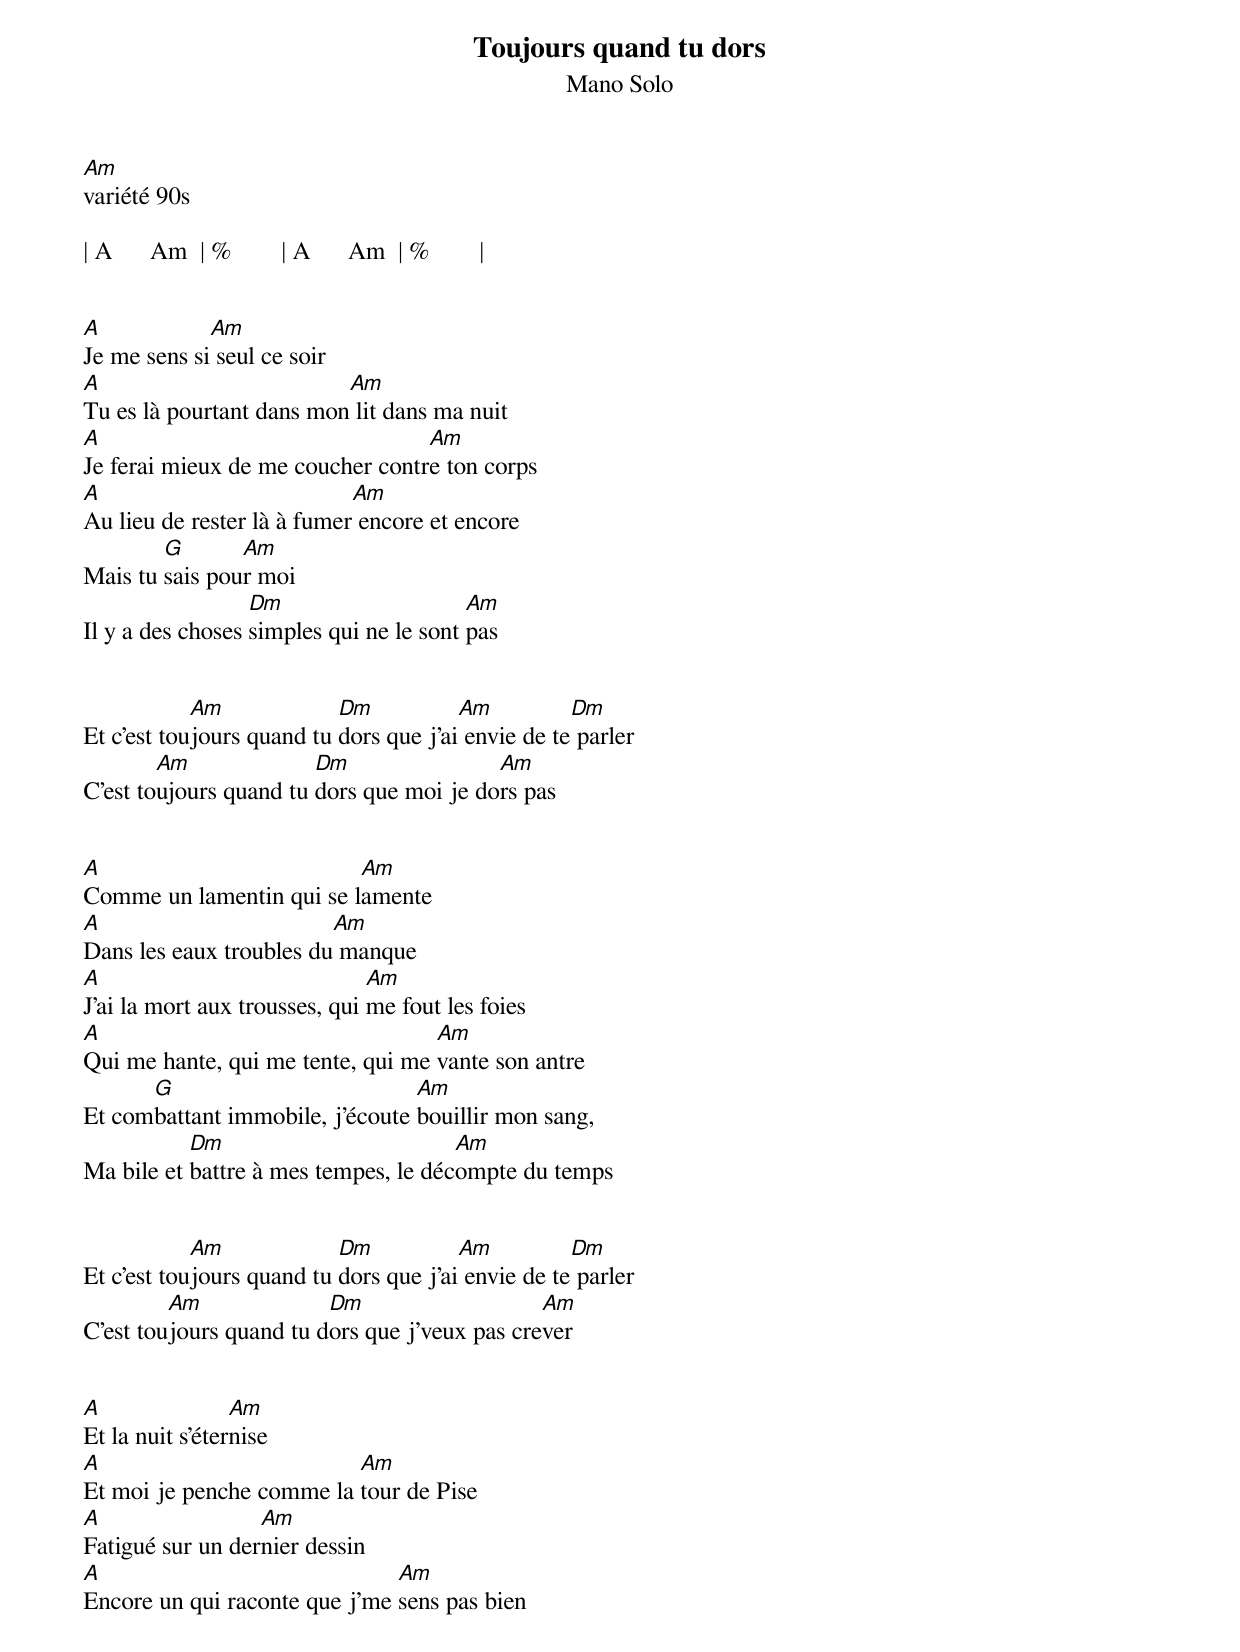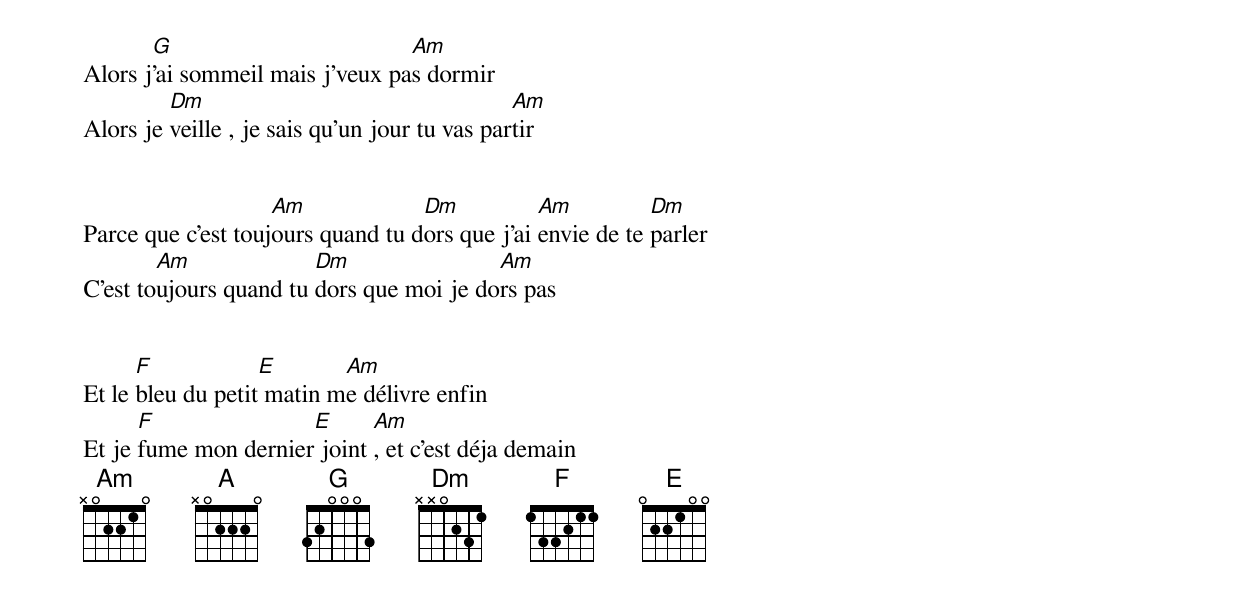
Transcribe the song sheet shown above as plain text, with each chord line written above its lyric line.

Toujours quand tu dors
Mano Solo
Am
variété 90s

| A      Am  | %        | A      Am  | %        |


A            Am
Je me sens si seul ce soir
A                         Am
Tu es là pourtant dans mon lit dans ma nuit
A                                 Am
Je ferai mieux de me coucher contre ton corps
A                           Am
Au lieu de rester là à fumer encore et encore
        G       Am
Mais tu sais pour moi
                  Dm                     Am
Il y a des choses simples qui ne le sont pas


            Am             Dm           Am          Dm
Et c'est toujours quand tu dors que j'ai envie de te parler
        Am              Dm                Am
C'est toujours quand tu dors que moi je dors pas


A                         Am
Comme un lamentin qui se lamente
A                        Am
Dans les eaux troubles du manque
A                              Am
J'ai la mort aux trousses, qui me fout les foies
A                                  Am
Qui me hante, qui me tente, qui me vante son antre
      G                          Am
Et combattant immobile, j'écoute bouillir mon sang,
           Dm                         Am
Ma bile et battre à mes tempes, le décompte du temps


            Am             Dm           Am          Dm
Et c'est toujours quand tu dors que j'ai envie de te parler
         Am              Dm                    Am
C'est toujours quand tu dors que j'veux pas crever


A                Am
Et la nuit s'éternise
A                         Am
Et moi je penche comme la tour de Pise
A                 Am
Fatigué sur un dernier dessin
A                              Am
Encore un qui raconte que j'me sens pas bien
       G                         Am
Alors j'ai sommeil mais j'veux pas dormir
         Dm                                    Am
Alors je veille , je sais qu'un jour tu vas partir


                    Am             Dm           Am          Dm
Parce que c'est toujours quand tu dors que j'ai envie de te parler
        Am              Dm                Am
C'est toujours quand tu dors que moi je dors pas


      F            E       Am
Et le bleu du petit matin me délivre enfin
      F               E      Am
Et je fume mon dernier joint , et c'est déja demain
